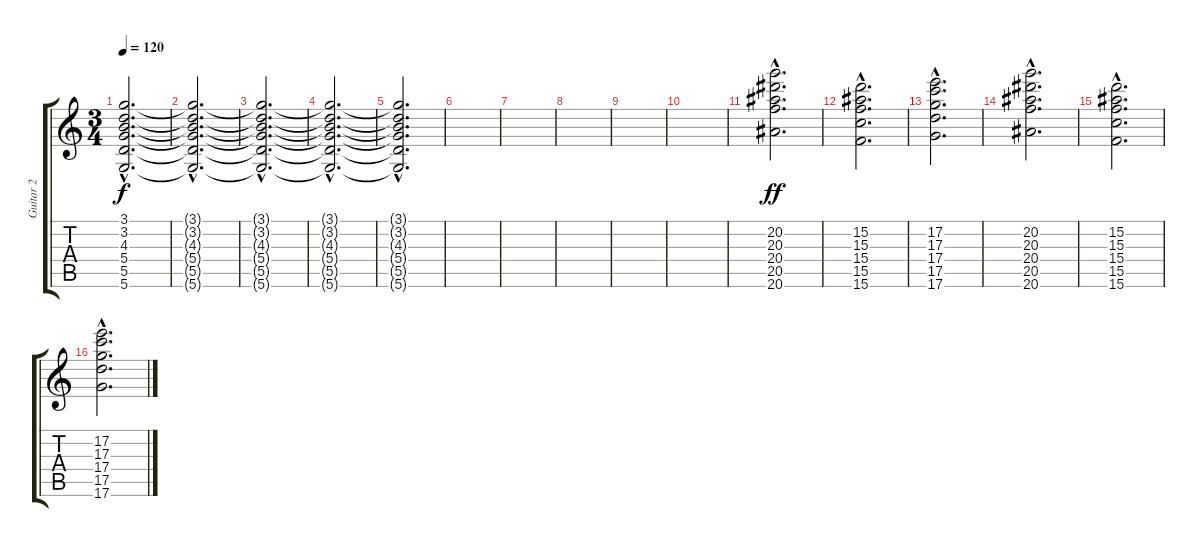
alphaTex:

\track ("Guitar 2" "Guitar 2") {instrument distortionguitar}
\staff {score tabs}
\tuning (E4 B3 G3 D3 A2 D2) {hide}
\ts (3 4)
\tempo 120
\clef g2
\ks c
(3.1{hac t} 3.2{hac t} 4.3{hac t} 5.4{hac t} 5.5{hac t} 5.6{hac t}).2{d dy f} |
(3.1{hac t} 3.2{hac t} 4.3{hac t} 5.4{hac t} 5.5{hac t} 5.6{hac t}).2{d} |
(3.1{hac t} 3.2{hac t} 4.3{hac t} 5.4{hac t} 5.5{hac t} 5.6{hac t}).2{d} |
(3.1{hac t} 3.2{hac t} 4.3{hac t} 5.4{hac t} 5.5{hac t} 5.6{hac t}).2{d} |
(3.1{hac t} 3.2{hac t} 4.3{hac t} 5.4{hac t} 5.5{hac t} 5.6{hac t}).2{d} |
|
|
|
|
|
(20.2{hac} 20.3{hac} 20.4{hac} 20.5{hac} 20.6{hac}).2{d dy ff volume 16 instrument pad3polysynth} |
(15.2{hac} 15.3{hac} 15.4{hac} 15.5{hac} 15.6{hac}).2{d} |
(17.2{hac} 17.3{hac} 17.4{hac} 17.5{hac} 17.6{hac}).2{d} |
(20.2{hac} 20.3{hac} 20.4{hac} 20.5{hac} 20.6{hac}).2{d volume 16} |
(15.2{hac} 15.3{hac} 15.4{hac} 15.5{hac} 15.6{hac}).2{d} |
(17.2{hac} 17.3{hac} 17.4{hac} 17.5{hac} 17.6{hac}).2{d}
